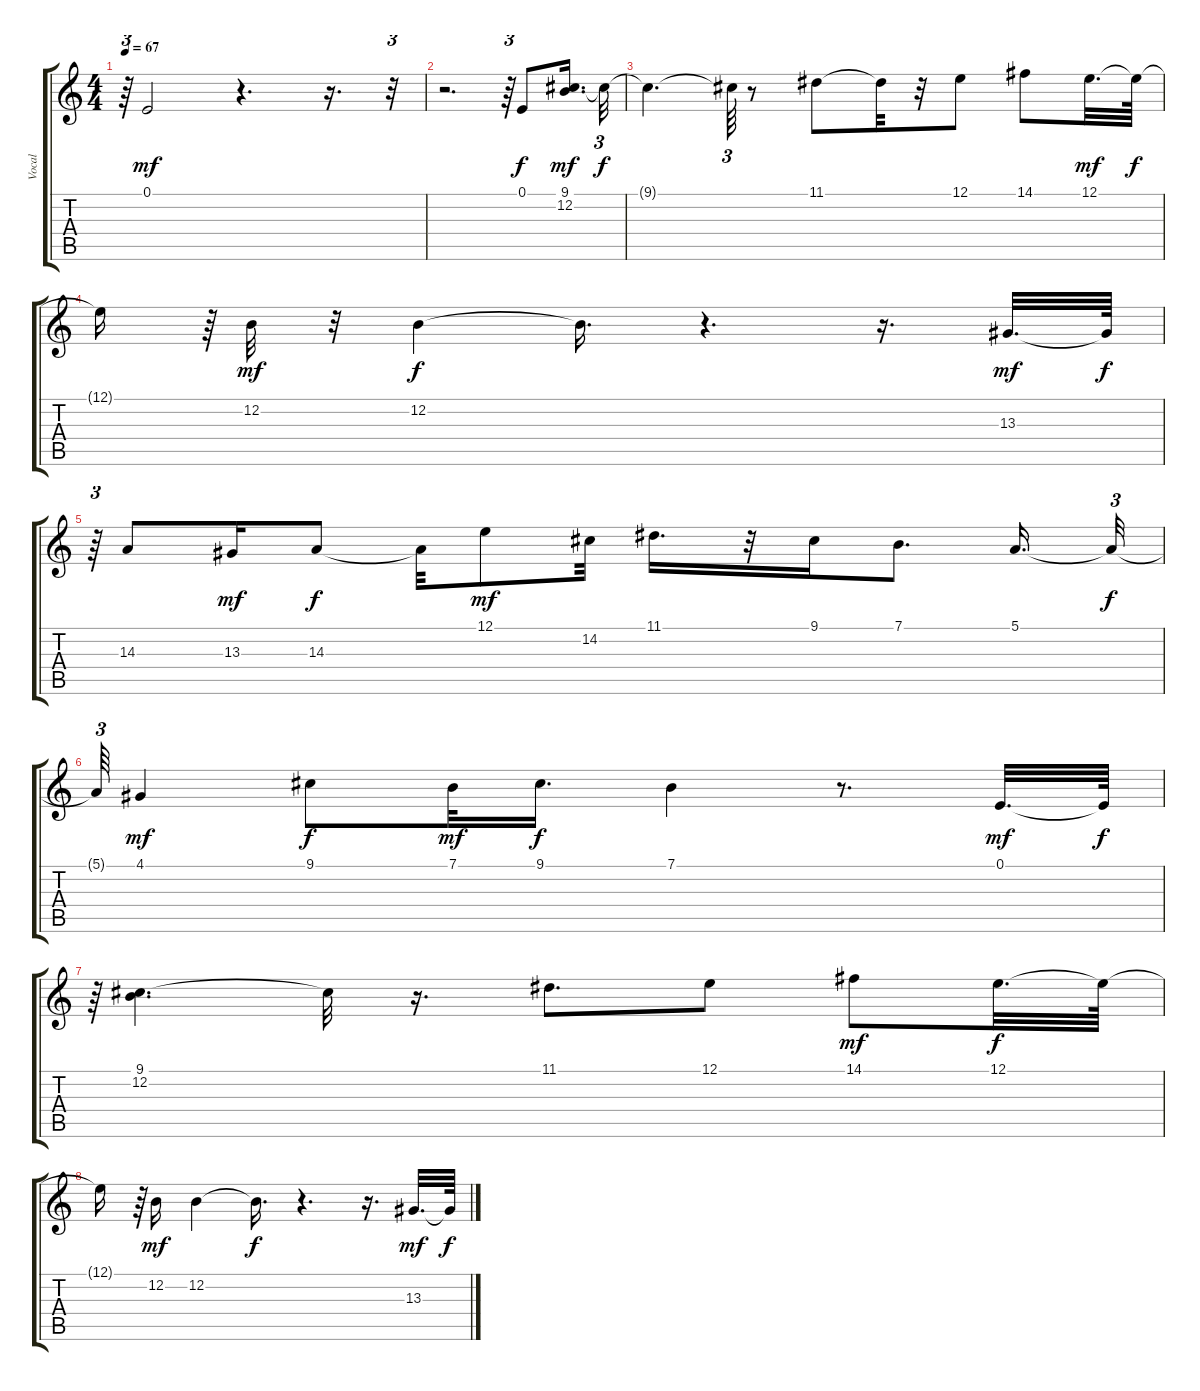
\track ("Vocal" "Vocal") {instrument voiceoohs}
\staff {score tabs}
\tuning (E4 B3 G3 D3 A2 E2) {hide}
\ts (4 4)
\tempo 67
\clef g2
\ks c
r.64{tu (3 2) dy mp} 0.1.2{dy mf} r.4{d} r.16{d} r.32{tu (3 2)} |
r.2{d} r.64{tu (3 2)} 0.1.8{dy f} (9.1 12.2).16{d dy mf} 9.1{t}.32{tu (3 2) dy f} |
9.1{t}.4{d} 9.1{t}.64{tu (3 2)} r.8 11.1.8 11.1{t}.32 r.32 12.1.8 14.1.8 12.1.32{d dy mf} 12.1{t}.64{dy f} |
12.1{t}.16 r.64{tu (3 2)} 12.2.32{dy mf} r.32 12.2.4{dy f} 12.2{t}.16{d} r.4{d} r.16{d} 13.3.32{d dy mf} 13.3{t}.64{dy f} |
r.64{tu (3 2)} 14.3.8 13.3.16{dy mf} 14.3.8{dy f} 14.3{t}.32 12.1.8{dy mf} 14.2.32 11.1.16{d} r.32 9.1.16 7.1.8{d} 5.1.16{d} 5.1{t}.32{tu (3 2) dy f} |
5.1{t}.64{tu (3 2)} 4.1.4{dy mf} 9.1.8{dy f} 7.1.32{dy mf} 9.1.16{d dy f} 7.1.4 r.8{d} 0.1.32{d dy mf} 0.1{t}.64{dy f} |
r.64{tu (3 2)} (9.1 12.2).4{d} 9.1{t}.32 r.16{d} 11.1.8{d} 12.1.8 14.1.8{dy mf} 12.1.32{d dy f} 12.1{t}.64 |
12.1{t}.16 r.64{tu (3 2)} 12.2.16{dy mf} 12.2.4 12.2{t}.16{d dy f} r.4{d} r.16{d} 13.3.32{d dy mf} 13.3{t}.64{dy f}
